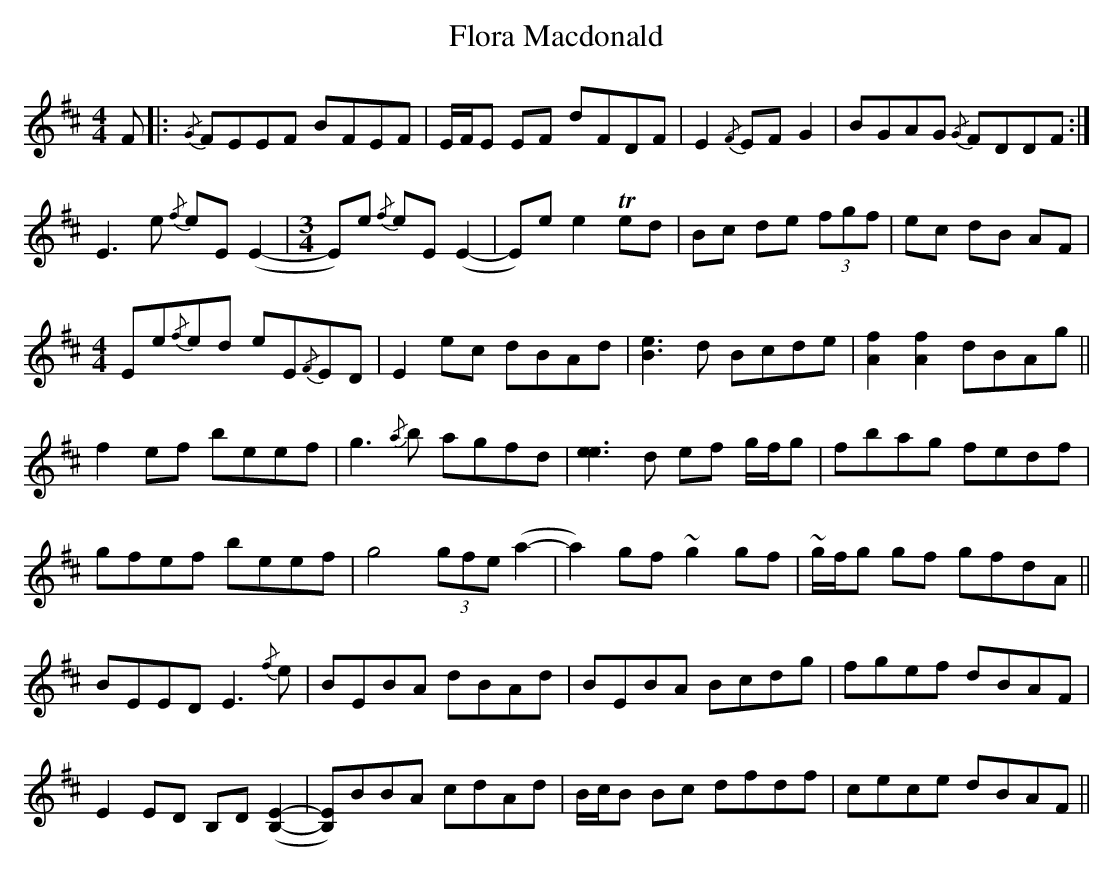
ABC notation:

X:1
T: Flora Macdonald
M: 4/4
L: 1/8
K: Edor
F|:{/G}FEEF BFEF|E/F/E EF dFDF|E2 {/F}EF G2|BGAG {/G}FDDF:|
E3 e {/f}eE(E2-|[M:3/4]E)e {/f}eE (E2-|E)e e2 Ted|Bc de (3fgf|ec dB AF|
M:4/4
Ee{/f}ed eE{/F}ED|E2 ec dBAd|[e3B3] d Bcde|[A2f2] [A2f2] dBAg||
f2ef beef|g3 {/a}b agfd|[e3e3 ]d ef g/f/g|fbag fedf|
gfef beef|g4 (3gfe (a2|-a2) gf ~g2 gf|~g/f/g gf gfdA||
BEED E3 {/f}e|BEBA dBAd|BEBA Bcdg|fgef dBAF|
E2 ED B,D ([B,2E2]-|[B,E])BBA cdAd|B/c/B Bc dfdf|cece dBAF||
